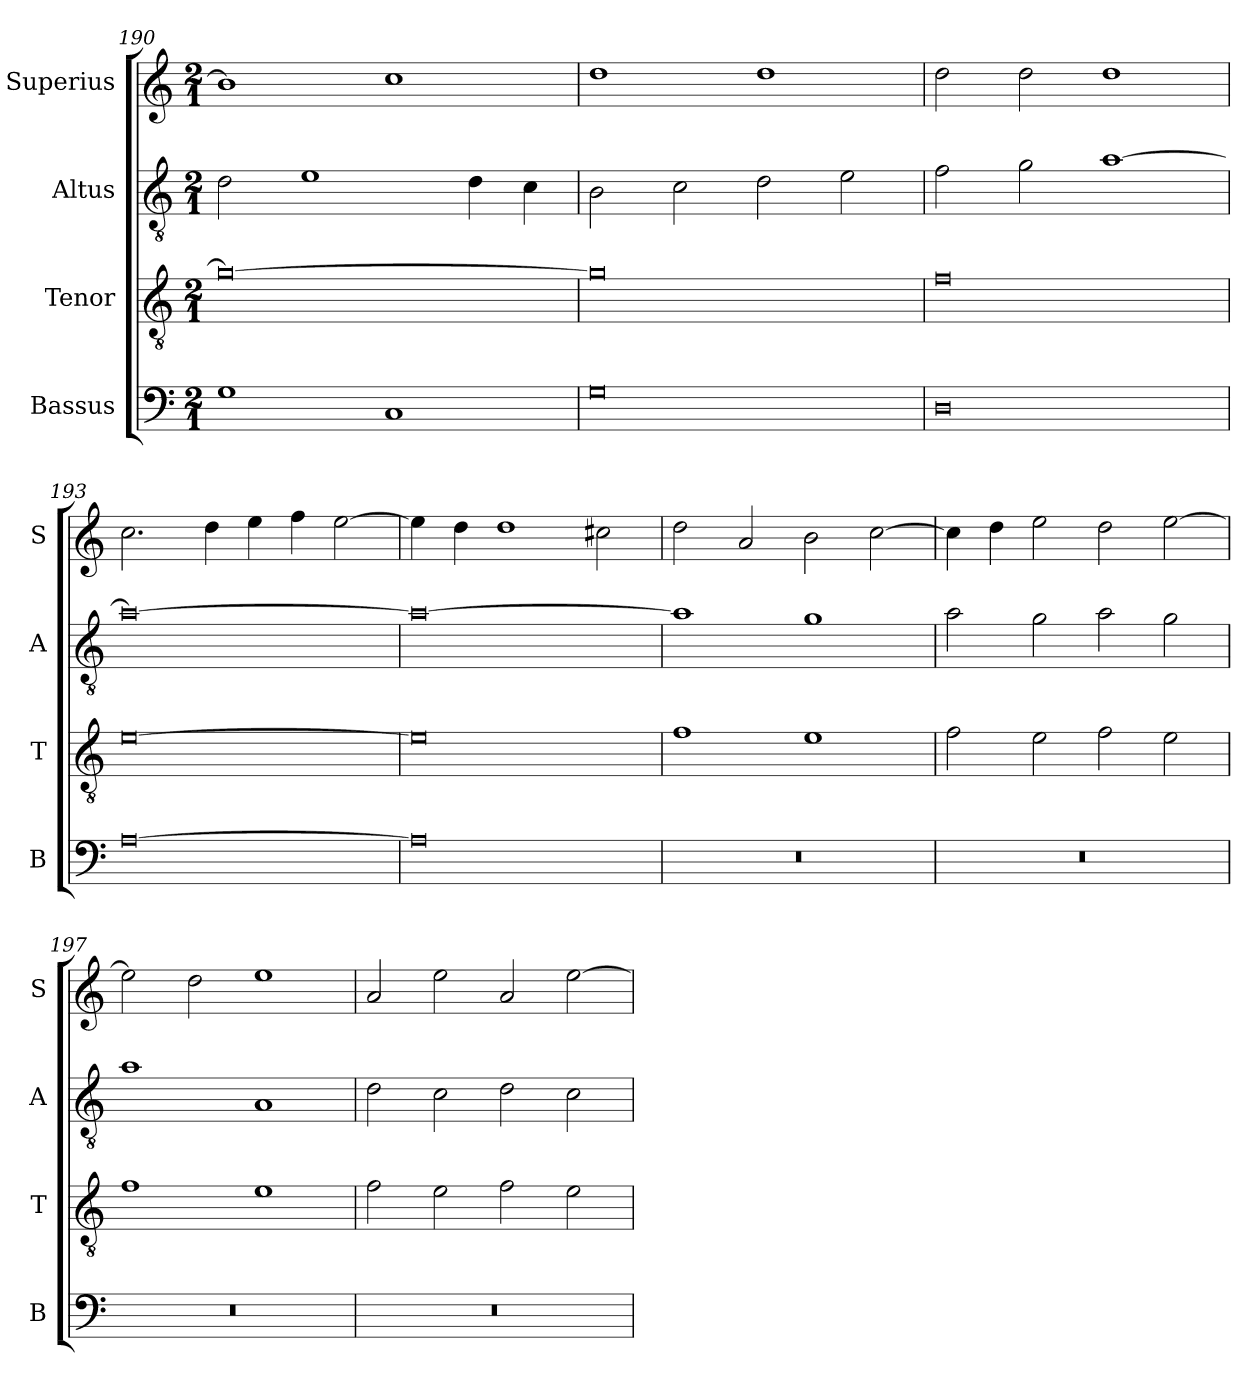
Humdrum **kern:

**kern	**kern	**kern	**kern
*part4	*part3	*part2	*part1
*staff4	*staff3	*staff2	*staff1
*I"Bassus	*I"Tenor	*I"Altus	*I"Superius
*I'B	*I'T	*I'A	*I'S
*clefF4	*clefGv2	*clefGv2	*clefG2
*k[]	*k[]	*k[]	*k[]
*M2/1	*M2/1	*M2/1	*M2/1
=190	=190	=190	=190
1G	0g_	2d\	1b]
.	.	1e	.
1C	.	.	1cc
.	.	4d\	.
.	.	4c\	.
=191	=191	=191	=191
0G	0g]	2B\	1dd
.	.	2c\	.
.	.	2d\	1dd
.	.	2e\	.
=192	=192	=192	=192
0D	0f	2f\	2dd\
.	.	2g\	2dd\
.	.	[1a	1dd
=193	=193	=193	=193
[0A	[0e	0a_	2.cc\
.	.	.	4dd\
.	.	.	4ee\
.	.	.	4ff\
.	.	.	[2ee\
=194	=194	=194	=194
0A]	0e]	0a_	4ee\]
.	.	.	4dd\
.	.	.	1dd
.	.	.	2cc#X\
=195	=195	=195	=195
0r	1f	1a]	2dd\
.	.	.	2a/
.	1e	1g	2b\
.	.	.	[2cc\
=196	=196	=196	=196
0r	2f\	2a\	4cc\]
.	.	.	4dd\
.	2e\	2g\	2ee\
.	2f\	2a\	2dd\
.	2e\	2g\	[2ee\
=197	=197	=197	=197
0r	1f	1a	2ee\]
.	.	.	2dd\
.	1e	1A	1ee
=198	=198	=198	=198
0r	2f\	2d\	2a/
.	2e\	2c\	2ee\
.	2f\	2d\	2a/
.	2e\	2c\	[2ee\
=	=	=	=
*-	*-	*-	*-
